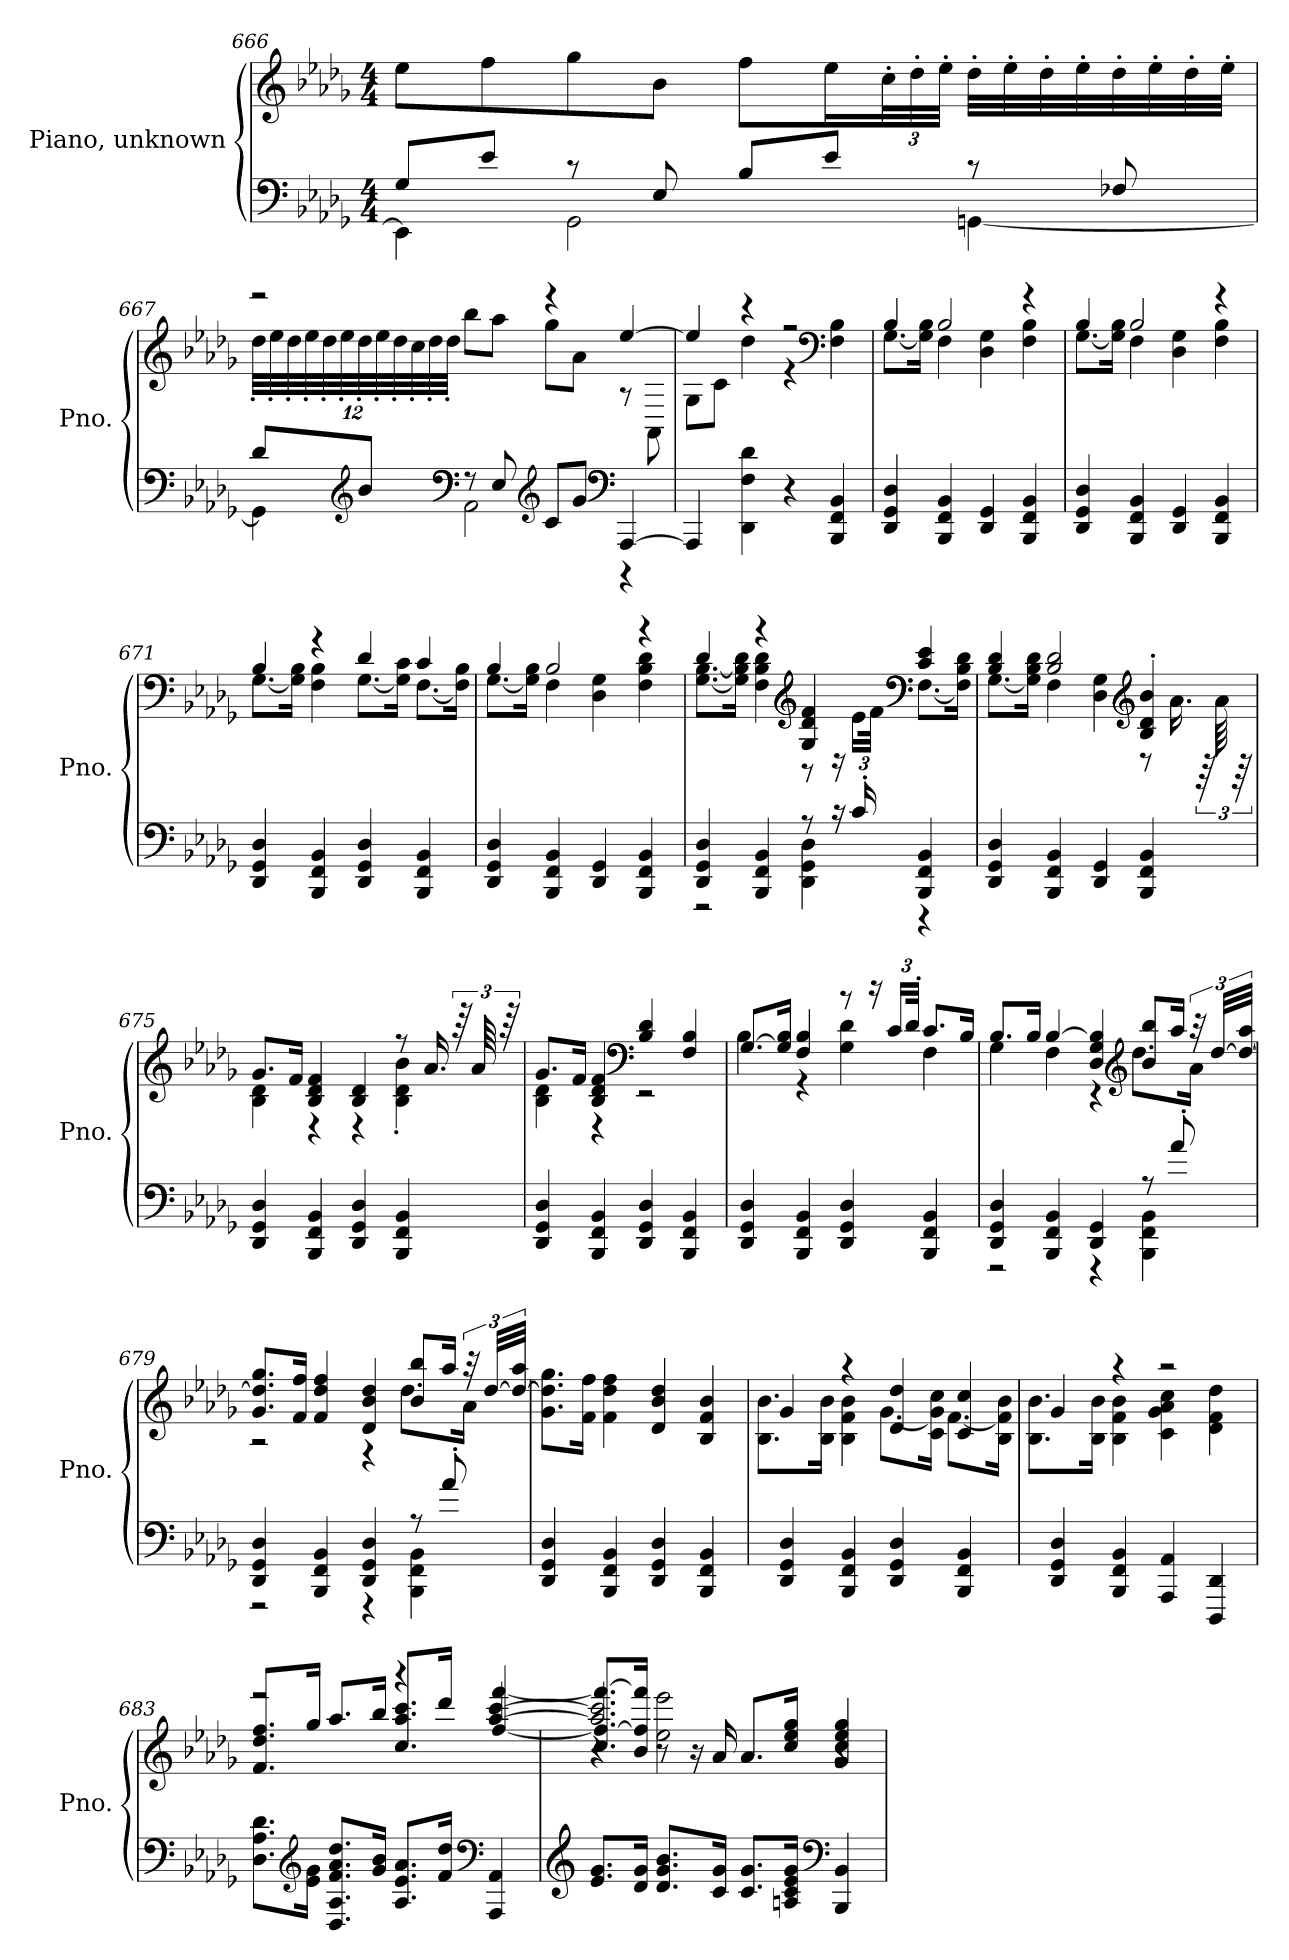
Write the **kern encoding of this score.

**kern	**kern
*part1	*part1
*staff2	*staff1
*I"Piano, unknown	*
*I'Pno.	*
*clefF4	*clefG2
*k[b-e-a-d-g-]	*k[b-e-a-d-g-]
*M4/4	*M4/4
=666	=666
*^	*
8G-/L	4EE-\]	8ee-\L
8e-/J	.	8ff\
8r	2GG-\	8gg-\
8E-/	.	8b-\J
8B-/L	.	8ff\L
8e-/J	.	16ee-\L
*	*	*Xbrackettup
.	.	48cc'\L
.	.	48dd-'\
.	.	48ee-'\JJJ
8r	[4GGn\	32dd-'\LLL
.	.	32ee-'\
.	.	32dd-'\
.	.	32ee-'\
8F-X/	.	32dd-'\
.	.	32ee-'\
.	.	32dd-'\
.	.	32ee-'\JJJ
!!LO:LB:g=z
=667	=667	=667
*	*	*^
8d-/L	4GG\]	2r	48dd-'\LLL
.	.	.	48ee-'\
.	.	.	48dd-'\
.	.	.	48ee-'\
.	.	.	48dd-'\
.	.	.	48ee-'\
*clefG2	*	*	*
8b-/J	.	.	48dd-'\
.	.	.	48ee-'\
.	.	.	48dd-'\
.	.	.	48cc'\
.	.	.	48dd-'\
.	.	.	48dd-'\JJJ
*clefF4	*	*	*
8r	2AA-\	.	8bb-\L
8E-/	.	.	8aa-\J
*clefG2	*	*	*
8c/L	.	4r	8gg-\L
8g-/J	.	.	8a-\J
*clefF4	*	*	*
[4AAA-/	4r	[4ee-/	8r
.	.	.	8AA-\
*v	*v	*	*
=668	=668	=668
4AAA-/]	4ee-/]	8G-\L
.	.	8c\J
4DD-\ 4F\ 4d-\	4r	4dd-\
4r	2r	4r
*	*clefF4	*
4BBB-/ 4FF/ 4BB-/	.	4F\ 4B-\
=669	=669	=669
4DD-/ 4GG-/ 4D-/	4B-/	[8.G-\L
.	.	16G-\] 16B-\Jk
4BBB-/ 4FF/ 4BB-/	2B-/	4F\
4DD-/ 4GG-/	.	4D-\ 4G-\
4BBB-/ 4FF/ 4BB-/	4r	4F\ 4B-\
!!LO:LB:g=z	!!
=670	=670	=670
4DD-/ 4GG-/ 4D-/	4B-/	[8.G-\L
.	.	16G-\] 16B-\Jk
4BBB-/ 4FF/ 4BB-/	2B-/	4F\
4DD-/ 4GG-/	.	4D-\ 4G-\
4BBB-/ 4FF/ 4BB-/	4r	4F\ 4B-\
=671	=671	=671
4DD-/ 4GG-/ 4D-/	4B-/	[8.G-\L
.	.	16G-\] 16B-\Jk
4BBB-/ 4FF/ 4BB-/	4r	4F\ 4B-\
4DD-/ 4GG-/ 4D-/	4d-/	[8.G-\L
.	.	16G-\] 16c\Jk
4BBB-/ 4FF/ 4BB-/	4c/	[8.F\L
.	.	16F\] 16B-\Jk
=672	=672	=672
4DD-/ 4GG-/ 4D-/	4B-/	[8.G-\L
.	.	16G-\] 16B-\Jk
4BBB-/ 4FF/ 4BB-/	2B-/	4F\
4DD-/ 4GG-/	.	4D-\ 4G-\
4BBB-/ 4FF/ 4BB-/	4r	4F\ 4B-\ 4d-\
=673	=673	=673
*^	*	*
4DD-/ 4GG-/ 4D-/	2r	4d-/	[8.G-\ [8.B-\L
.	.	.	16G-\] 16B-\] 16d-\Jk
4BBB-/ 4FF/ 4BB-/	.	4r	4F\ 4B-\ 4d-\
*	*	*clefG2	*
8r	4DD-\ 4GG-\ 4D-\	4G-/ 4d-/ 4f/	8r
16r	.	.	16r
16c'/	.	.	24e-\LL
.	.	.	48f\JJk
*	*	*clefF4	*
4BBB-/ 4FF/ 4BB-/	4r	4c/ 4e-/	[8.F\L
.	.	.	16F\] 16B-\ 16d-\Jk
*v	*v	*	*
!!LO:PB:g=z	!!
=674	=674	=674
4DD-/ 4GG-/ 4D-/	4B-/ 4d-/	[8.G-\L
.	.	16G-\] 16B-\ 16d-\Jk
4BBB-/ 4FF/ 4BB-/	2B-/ 2d-/	4F\
4DD-/ 4GG-/	.	4D-\ 4G-\
*	*clefG2	*
4BBB-/ 4FF/ 4BB-/	4B-/' 4d-/' 4b-/'	8r
.	.	16.a-\
*	*	*brackettup
.	.	96r
.	.	96a-\
.	.	96r
=675	=675	=675
4DD-/ 4GG-/ 4D-/	8.g-/L	4B-\ 4d-\
.	16f/Jk	.
4BBB-/ 4FF/ 4BB-/	4B-/ 4d-/ 4f/	4r
4DD-/ 4GG-/ 4D-/	4B-/ 4d-/	4r
4BBB-/ 4FF/ 4BB-/	8r	4B-\' 4d-\' 4b-\'
.	16.a-/	.
.	96r	.
.	96a-/	.
.	96r	.
=676	=676	=676
4DD-/ 4GG-/ 4D-/	8.g-/L	4B-\ 4d-\
.	16f/Jk	.
4BBB-/ 4FF/ 4BB-/	4B-/ 4d-/ 4f/	4r
*	*clefF4	*
4DD-/ 4GG-/ 4D-/	4B-/ 4d-/	2r
4BBB-/ 4FF/ 4BB-/	4F/ 4B-/	.
!!LO:LB:g=z	!!
=677	=677	=677
4DD-/ 4GG-/ 4D-/	[8.G-/L	4B-\
.	16G-/] 16B-/Jk	.
4BBB-/ 4FF/ 4BB-/	4F/ 4B-/	4r
4DD-/ 4GG-/ 4D-/	8r	4G-\ 4d-\
.	16r	.
*	*Xbrackettup	*
.	24c/LL	.
.	48d-'/JJk	.
4BBB-/ 4FF/ 4BB-/	8.c/L	4F\
.	16B-/Jk	.
=678	=678	=678
*^	*	*
4DD-/ 4GG-/ 4D-/	2r	8.B-/L	4G-\
.	.	16B-/Jk	.
4BBB-/ 4FF/ 4BB-/	.	[4B-/	4F\
4DD-/ 4GG-/	4r	4D-/ 4G-/ 4B-/]	4r
*	*	*clefG2	*
8r	4BBB-\ 4FF\ 4BB-\	8b-/ 8bb-/L	8.dd-\L
8a-'/	.	16aa-/Jk	.
*	*	*brackettup	*
.	.	48r	16a-\Jk
.	.	[48dd-/LLL	.
.	.	48dd-/_ 48aa-/JJJ	.
=679	=679	=679	=679
4DD-/ 4GG-/ 4D-/	2r	8.g-/ 8.dd-/] 8.gg-/L	2r
.	.	16f/ 16ff/Jk	.
4BBB-/ 4FF/ 4BB-/	.	4f/ 4dd-/ 4ff/	.
4DD-/ 4GG-/ 4D-/	4r	4d-/ 4b-/ 4dd-/	4r
8r	4BBB-\ 4FF\ 4BB-\	8b-/ 8bb-/L	8.dd-\L
8a-'/	.	16aa-/Jk	.
.	.	48r	16a-\Jk
.	.	[48dd-/LLL	.
.	.	48dd-/_ 48aa-/JJJ	.
*v	*v	*	*
*	*v	*v
!!LO:LB:g=z
=680	=680
4DD-/ 4GG-/ 4D-/	8.g-\ 8.dd-\] 8.gg-\L
.	16f\ 16ff\Jk
4BBB-/ 4FF/ 4BB-/	4f\ 4dd-\ 4ff\
4DD-/ 4GG-/ 4D-/	4d-/ 4b-/ 4dd-/
4BBB-/ 4FF/ 4BB-/	4B-/ 4f/ 4b-/
=681	=681
*	*^
4DD-/ 4GG-/ 4D-/	4g-/	8.B-\ 8.b-\L
.	.	16B-\ 16b-\Jk
4BBB-/ 4FF/ 4BB-/	4r	4B-\ 4f\ 4b-\
4DD-/ 4GG-/ 4D-/	4d-/ 4dd-/	[8.g-\L
.	.	16c\ 16g-\] 16cc\Jk
4BBB-/ 4FF/ 4BB-/	4c/ 4cc/	[8.f\L
.	.	16B-\ 16f\] 16b-\Jk
=682	=682	=682
4DD-/ 4GG-/ 4D-/	4g-/	8.B-\ 8.b-\L
.	.	16B-\ 16b-\Jk
4BBB-/ 4FF/ 4BB-/	4r	4B-\ 4f\ 4b-\
4AAA-/ 4AA-/	2r	4c\ 4g-\ 4a-\ 4cc\
4DDD-/ 4DD-/	.	4d-\ 4f\ 4dd-\
=683	=683	=683
8.D-\ 8.A-\ 8.d-\L	2r	8.f/ 8.dd-/ 8.ff/L
*clefG2	*	*
16e-\ 16g-\Jk	.	16gg-/Jk
8.D-/ 8.A-/ 8.f/ 8.a-/ 8.dd-/L	.	8.aa-/L
16g-/ 16b-/Jk	.	16bb-/Jk
8.A-/ 8.e-/ 8.a-/L	4r	8.cc/ 8.aa-/ 8.ccc/L
16f/ 16dd-/Jk	.	16ddd-/Jk
*clefF4	*	*
4AAA-/ 4AA-/	[4aa-/ [4ccc/	[4ff/ [4fff/
*	*v	*v
!!LO:LB:g=z
=684	=684
*clefG2	*
*	*^
*	*	*^
8.e-/ 8.g-/L	2.aa-/] 2.ccc/]	4r	8.cc/ 8.ff/_ 8.fff/_L
16d-/ 16g-/Jk	.	.	16b-/ 16ff/] 16fff/]Jk
8.d-/ 8.g-/ 8.b-/L	.	2ee-\ 2eee-\	8r
.	.	.	16r
16c/ 16g-/Jk	.	.	16a-/
8.c/ 8.g-/L	.	.	8.a-/L
16An/ 16c/ 16e-/ 16g-/Jk	.	.	16cc/ 16ee-/ 16gg-/Jk
*clefF4	*	*	*
4BBB-/ 4BB-/	4r	4r	4g-/ 4cc/ 4ee-/ 4gg-/
*	*v	*v	*v
=	=
*-	*-
